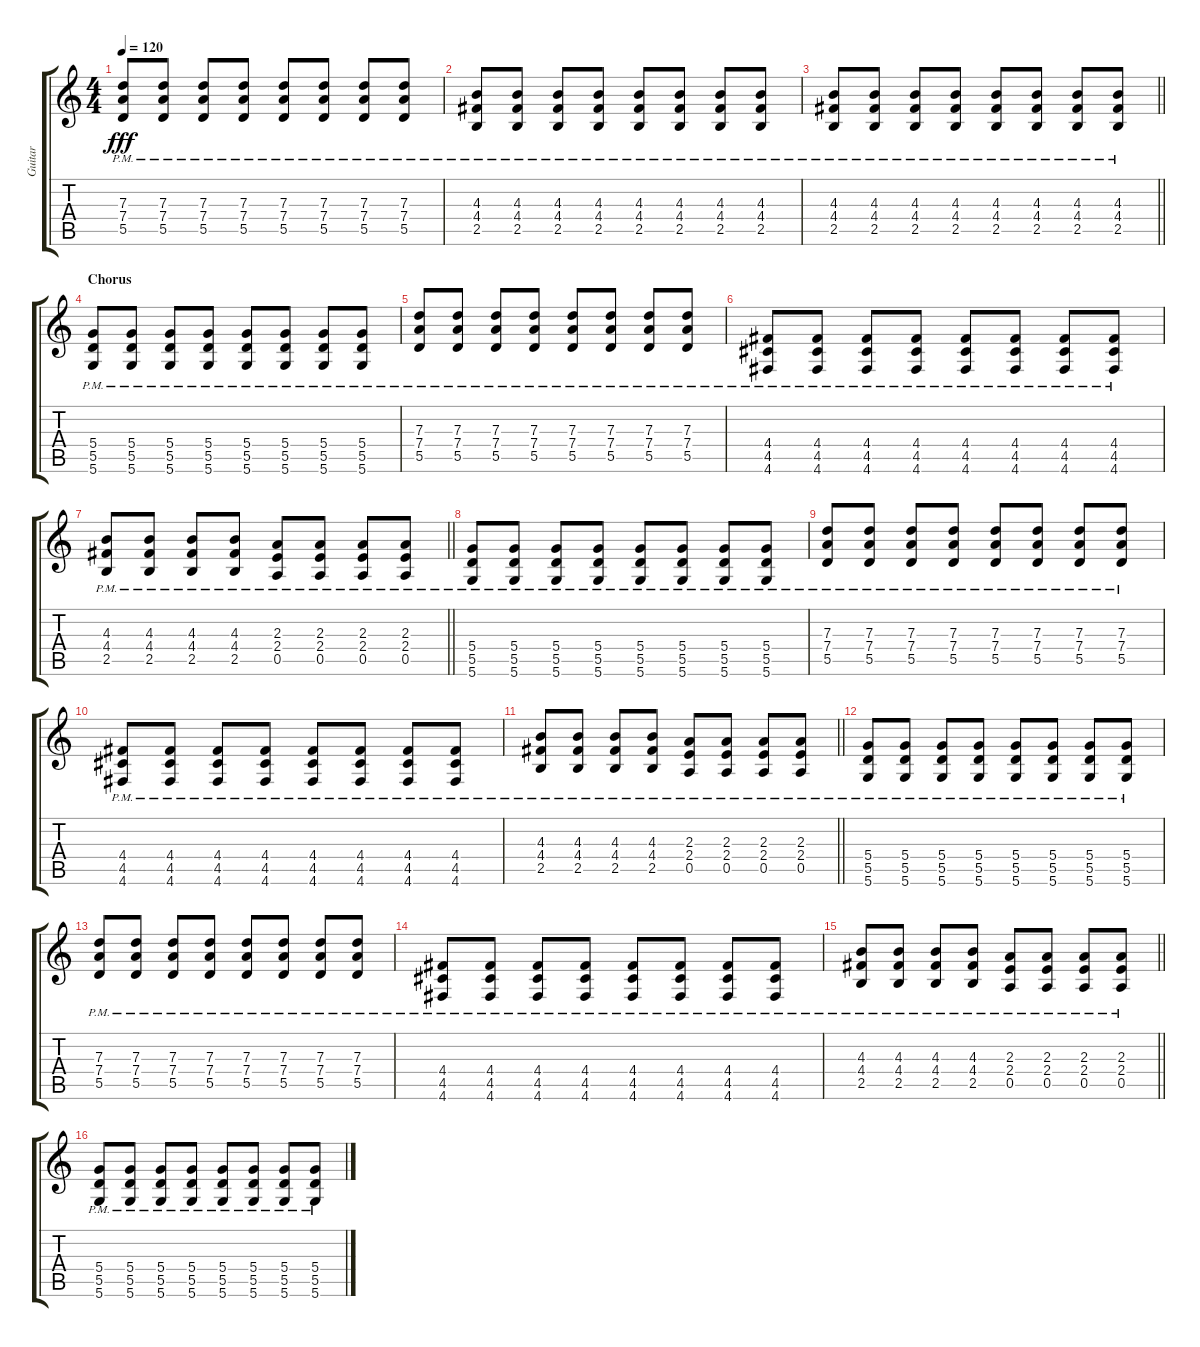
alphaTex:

\track ("Guitar" "Guitar") {instrument distortionguitar}
\staff {score tabs}
\tuning (E4 B3 G3 D3 A2 D2) {hide}
\ts (4 4)
\tempo 120
\clef g2
\ks c
(7.3{pm} 7.4{pm} 5.5{pm}).8{dy fff} (7.3{pm} 7.4{pm} 5.5{pm}).8 (7.3{pm} 7.4{pm} 5.5{pm}).8 (7.3{pm} 7.4{pm} 5.5{pm}).8 (7.3{pm} 7.4{pm} 5.5{pm}).8 (7.3{pm} 7.4{pm} 5.5{pm}).8 (7.3{pm} 7.4{pm} 5.5{pm}).8 (7.3{pm} 7.4{pm} 5.5{pm}).8 |
(4.3{pm} 4.4{pm} 2.5{pm}).8 (4.3{pm} 4.4{pm} 2.5{pm}).8 (4.3{pm} 4.4{pm} 2.5{pm}).8 (4.3{pm} 4.4{pm} 2.5{pm}).8 (4.3{pm} 4.4{pm} 2.5{pm}).8 (4.3{pm} 4.4{pm} 2.5{pm}).8 (4.3{pm} 4.4{pm} 2.5{pm}).8 (4.3{pm} 4.4{pm} 2.5{pm}).8 |
\barLineRight lightlight
(4.3{pm} 4.4{pm} 2.5{pm}).8 (4.3{pm} 4.4{pm} 2.5{pm}).8 (4.3{pm} 4.4{pm} 2.5{pm}).8 (4.3{pm} 4.4{pm} 2.5{pm}).8 (4.3{pm} 4.4{pm} 2.5{pm}).8 (4.3{pm} 4.4{pm} 2.5{pm}).8 (4.3{pm} 4.4{pm} 2.5{pm}).8 (4.3{pm} 4.4{pm} 2.5{pm}).8 |
\section ("" "Chorus")
(5.4{pm} 5.5{pm} 5.6{pm}).8 (5.4{pm} 5.5{pm} 5.6{pm}).8 (5.4{pm} 5.5{pm} 5.6{pm}).8 (5.4{pm} 5.5{pm} 5.6{pm}).8 (5.4{pm} 5.5{pm} 5.6{pm}).8 (5.4{pm} 5.5{pm} 5.6{pm}).8 (5.4{pm} 5.5{pm} 5.6{pm}).8 (5.4{pm} 5.5{pm} 5.6{pm}).8 |
(7.3{pm} 7.4{pm} 5.5{pm}).8 (7.3{pm} 7.4{pm} 5.5{pm}).8 (7.3{pm} 7.4{pm} 5.5{pm}).8 (7.3{pm} 7.4{pm} 5.5{pm}).8 (7.3{pm} 7.4{pm} 5.5{pm}).8 (7.3{pm} 7.4{pm} 5.5{pm}).8 (7.3{pm} 7.4{pm} 5.5{pm}).8 (7.3{pm} 7.4{pm} 5.5{pm}).8 |
(4.4{pm} 4.5{pm} 4.6{pm}).8 (4.4{pm} 4.5{pm} 4.6{pm}).8 (4.4{pm} 4.5{pm} 4.6{pm}).8 (4.4{pm} 4.5{pm} 4.6{pm}).8 (4.4{pm} 4.5{pm} 4.6{pm}).8 (4.4{pm} 4.5{pm} 4.6{pm}).8 (4.4{pm} 4.5{pm} 4.6{pm}).8 (4.4{pm} 4.5{pm} 4.6{pm}).8 |
\barLineRight lightlight
(4.3{pm} 4.4{pm} 2.5{pm}).8 (4.3{pm} 4.4{pm} 2.5{pm}).8 (4.3{pm} 4.4{pm} 2.5{pm}).8 (4.3{pm} 4.4{pm} 2.5{pm}).8 (2.3{pm} 2.4{pm} 0.5{pm}).8 (2.3{pm} 2.4{pm} 0.5{pm}).8 (2.3{pm} 2.4{pm} 0.5{pm}).8 (2.3{pm} 2.4{pm} 0.5{pm}).8 |
(5.4{pm} 5.5{pm} 5.6{pm}).8 (5.4{pm} 5.5{pm} 5.6{pm}).8 (5.4{pm} 5.5{pm} 5.6{pm}).8 (5.4{pm} 5.5{pm} 5.6{pm}).8 (5.4{pm} 5.5{pm} 5.6{pm}).8 (5.4{pm} 5.5{pm} 5.6{pm}).8 (5.4{pm} 5.5{pm} 5.6{pm}).8 (5.4{pm} 5.5{pm} 5.6{pm}).8 |
(7.3{pm} 7.4{pm} 5.5{pm}).8 (7.3{pm} 7.4{pm} 5.5{pm}).8 (7.3{pm} 7.4{pm} 5.5{pm}).8 (7.3{pm} 7.4{pm} 5.5{pm}).8 (7.3{pm} 7.4{pm} 5.5{pm}).8 (7.3{pm} 7.4{pm} 5.5{pm}).8 (7.3{pm} 7.4{pm} 5.5{pm}).8 (7.3{pm} 7.4{pm} 5.5{pm}).8 |
(4.4{pm} 4.5{pm} 4.6{pm}).8 (4.4{pm} 4.5{pm} 4.6{pm}).8 (4.4{pm} 4.5{pm} 4.6{pm}).8 (4.4{pm} 4.5{pm} 4.6{pm}).8 (4.4{pm} 4.5{pm} 4.6{pm}).8 (4.4{pm} 4.5{pm} 4.6{pm}).8 (4.4{pm} 4.5{pm} 4.6{pm}).8 (4.4{pm} 4.5{pm} 4.6{pm}).8 |
\barLineRight lightlight
(4.3{pm} 4.4{pm} 2.5{pm}).8 (4.3{pm} 4.4{pm} 2.5{pm}).8 (4.3{pm} 4.4{pm} 2.5{pm}).8 (4.3{pm} 4.4{pm} 2.5{pm}).8 (2.3{pm} 2.4{pm} 0.5{pm}).8 (2.3{pm} 2.4{pm} 0.5{pm}).8 (2.3{pm} 2.4{pm} 0.5{pm}).8 (2.3{pm} 2.4{pm} 0.5{pm}).8 |
(5.4{pm} 5.5{pm} 5.6{pm}).8 (5.4{pm} 5.5{pm} 5.6{pm}).8 (5.4{pm} 5.5{pm} 5.6{pm}).8 (5.4{pm} 5.5{pm} 5.6{pm}).8 (5.4{pm} 5.5{pm} 5.6{pm}).8 (5.4{pm} 5.5{pm} 5.6{pm}).8 (5.4{pm} 5.5{pm} 5.6{pm}).8 (5.4{pm} 5.5{pm} 5.6{pm}).8 |
(7.3{pm} 7.4{pm} 5.5{pm}).8 (7.3{pm} 7.4{pm} 5.5{pm}).8 (7.3{pm} 7.4{pm} 5.5{pm}).8 (7.3{pm} 7.4{pm} 5.5{pm}).8 (7.3{pm} 7.4{pm} 5.5{pm}).8 (7.3{pm} 7.4{pm} 5.5{pm}).8 (7.3{pm} 7.4{pm} 5.5{pm}).8 (7.3{pm} 7.4{pm} 5.5{pm}).8 |
(4.4{pm} 4.5{pm} 4.6{pm}).8 (4.4{pm} 4.5{pm} 4.6{pm}).8 (4.4{pm} 4.5{pm} 4.6{pm}).8 (4.4{pm} 4.5{pm} 4.6{pm}).8 (4.4{pm} 4.5{pm} 4.6{pm}).8 (4.4{pm} 4.5{pm} 4.6{pm}).8 (4.4{pm} 4.5{pm} 4.6{pm}).8 (4.4{pm} 4.5{pm} 4.6{pm}).8 |
\barLineRight lightlight
(4.3{pm} 4.4{pm} 2.5{pm}).8 (4.3{pm} 4.4{pm} 2.5{pm}).8 (4.3{pm} 4.4{pm} 2.5{pm}).8 (4.3{pm} 4.4{pm} 2.5{pm}).8 (2.3{pm} 2.4{pm} 0.5{pm}).8 (2.3{pm} 2.4{pm} 0.5{pm}).8 (2.3{pm} 2.4{pm} 0.5{pm}).8 (2.3{pm} 2.4{pm} 0.5{pm}).8 |
(5.4{pm} 5.5{pm} 5.6{pm}).8 (5.4{pm} 5.5{pm} 5.6{pm}).8 (5.4{pm} 5.5{pm} 5.6{pm}).8 (5.4{pm} 5.5{pm} 5.6{pm}).8 (5.4{pm} 5.5{pm} 5.6{pm}).8 (5.4{pm} 5.5{pm} 5.6{pm}).8 (5.4{pm} 5.5{pm} 5.6{pm}).8 (5.4{pm} 5.5{pm} 5.6{pm}).8
